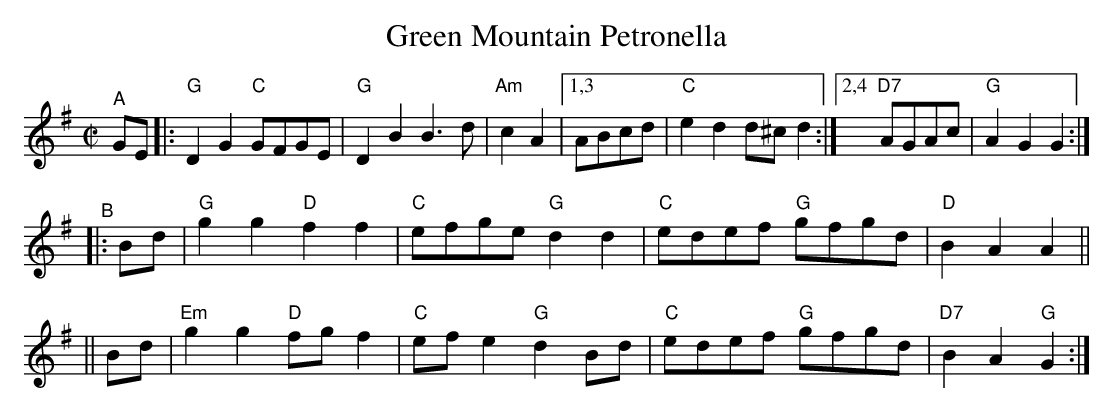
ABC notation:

X:1
T: Green Mountain Petronella
M: C|
L: 1/8
K: G
"^A"GE |:\
"G"D2G2 "C"GFGE | "G"D2B2 B3d | "Am"c2A2 |[1,3 ABcd | "C"e2d2 d^cd2 \
                                        :|[2,4 "D7"AGAc | "G"A2G2 G2 :|
"^B"\
|: Bd | "G"g2g2 "D"f2f2 | "C"efge "G"d2d2 | "C"edef "G"gfgd | "D"B2A2 A2 ||
|| Bd |"Em"g2g2 "D"fgf2 | "C"efe2 "G"d2Bd | "C"edef "G"gfgd |"D7"B2A2 "G"G2 :|
